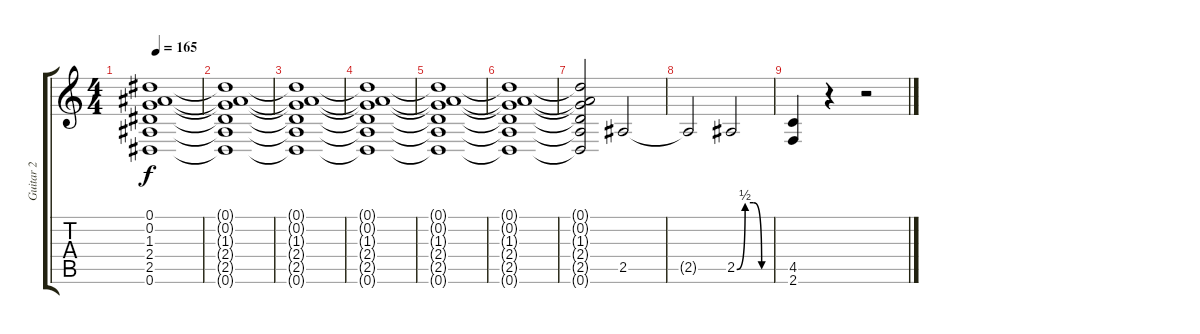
\track ("Guitar 2" "Guitar 2") {instrument distortionguitar}
\staff {score tabs}
\tuning (Eb4 Bb3 Gb3 Db3 Ab2 Eb2) {hide}
\ts (4 4)
\tempo 165
\clef g2
\ks c
(0.1 0.2 1.3 2.4 2.5 0.6).1{dy f} |
(0.1{t} 0.2{t} 1.3{t} 2.4{t} 2.5{t} 0.6{t}).1 |
(0.1{t} 0.2{t} 1.3{t} 2.4{t} 2.5{t} 0.6{t}).1 |
(0.1{t} 0.2{t} 1.3{t} 2.4{t} 2.5{t} 0.6{t}).1 |
(0.1{t} 0.2{t} 1.3{t} 2.4{t} 2.5{t} 0.6{t}).1 |
(0.1{t} 0.2{t} 1.3{t} 2.4{t} 2.5{t} 0.6{t}).1 |
(0.1{t} 0.2{t} 1.3{t} 2.4{t} 2.5{t} 0.6{t}).2 2.5.2 |
2.5{t}.2 2.5{be (custom 0 0 15 2 30 2 45 0 60 0)}.2 |
(4.5 2.6).4 r.4 r.2
